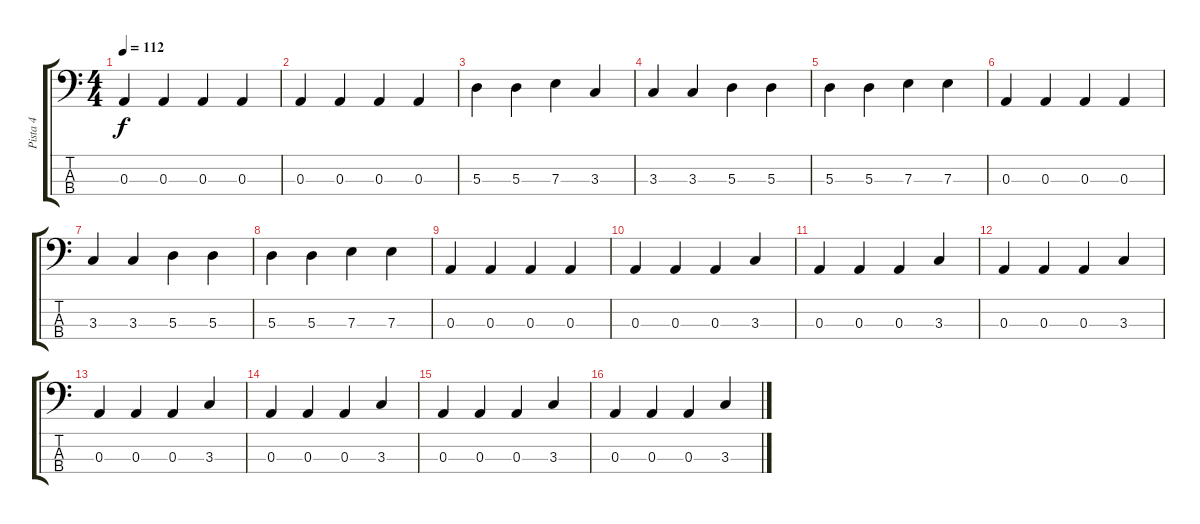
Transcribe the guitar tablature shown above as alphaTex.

\track ("Pista 4" "Pista 4") {instrument electricbassfinger}
\staff {score tabs}
\tuning (G2 D2 A1 E1) {hide}
\ts (4 4)
\tempo 112
\clef f4
\ks c
0.3.4{dy f} 0.3.4 0.3.4 0.3.4 |
0.3.4 0.3.4 0.3.4 0.3.4 |
5.3.4 5.3.4 7.3.4 3.3.4 |
3.3.4 3.3.4 5.3.4 5.3.4 |
5.3.4 5.3.4 7.3.4 7.3.4 |
0.3.4 0.3.4 0.3.4 0.3.4 |
3.3.4 3.3.4 5.3.4 5.3.4 |
5.3.4 5.3.4 7.3.4 7.3.4 |
0.3.4 0.3.4 0.3.4 0.3.4 |
0.3.4 0.3.4 0.3.4 3.3.4 |
0.3.4 0.3.4 0.3.4 3.3.4 |
0.3.4 0.3.4 0.3.4 3.3.4 |
0.3.4 0.3.4 0.3.4 3.3.4 |
0.3.4 0.3.4 0.3.4 3.3.4 |
0.3.4 0.3.4 0.3.4 3.3.4 |
0.3.4 0.3.4 0.3.4 3.3.4
